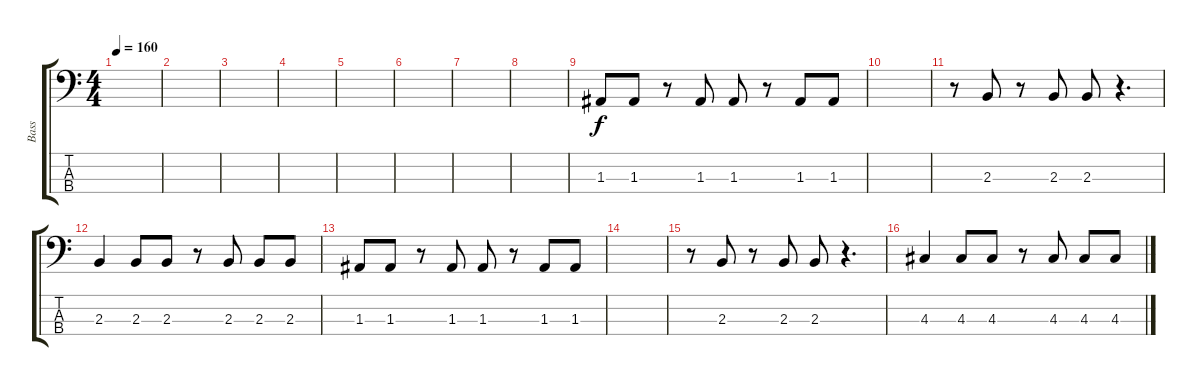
\track ("Bass" "Bass") {instrument electricbassfinger}
\staff {score tabs}
\tuning (G2 D2 A1 D1) {hide}
\ts (4 4)
\tempo 160
\clef f4
\ks c
|
|
|
|
|
|
|
|
1.3.8 1.3.8 r.8 1.3.8 1.3.8 r.8 1.3.8 1.3.8 |
|
r.8 2.3.8 r.8 2.3.8 2.3.8 r.4{d} |
2.3.4 2.3.8 2.3.8 r.8 2.3.8 2.3.8 2.3.8 |
1.3.8 1.3.8 r.8 1.3.8 1.3.8 r.8 1.3.8 1.3.8 |
|
r.8 2.3.8 r.8 2.3.8 2.3.8 r.4{d} |
4.3.4 4.3.8 4.3.8 r.8 4.3.8 4.3.8 4.3.8
